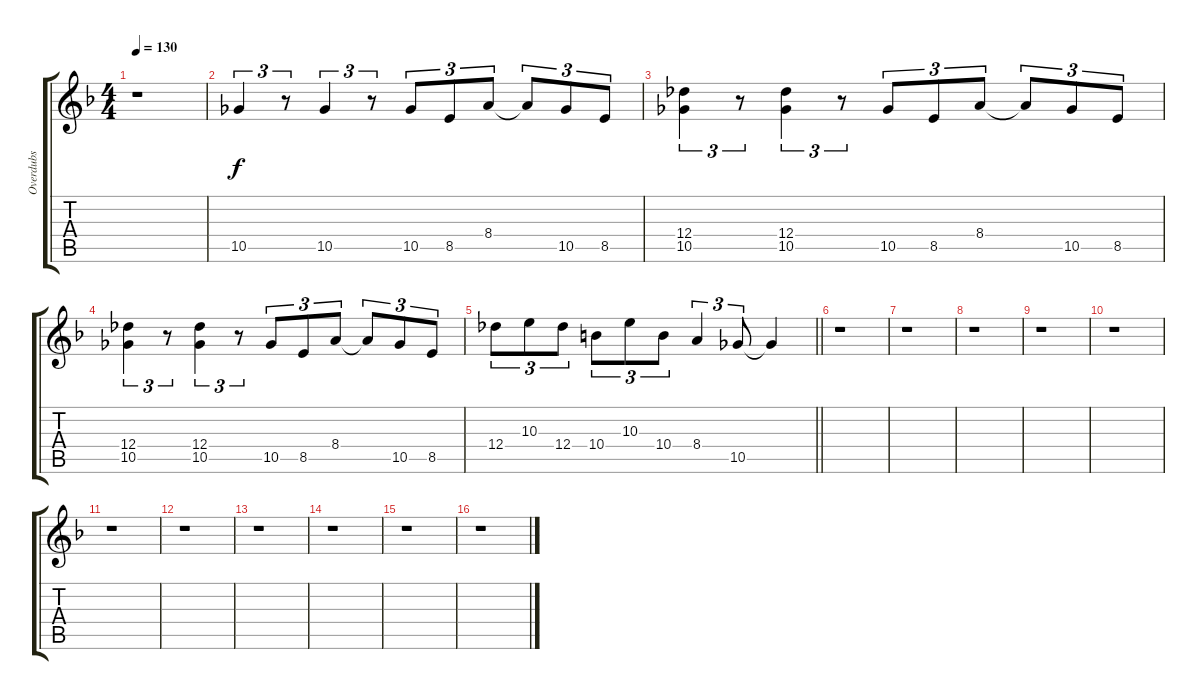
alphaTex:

\track ("Overdubs" "Overdubs") {instrument distortionguitar}
\staff {score tabs}
\tuning (Eb4 Bb3 Gb3 Db3 Ab2 Eb2) {hide}
\ts (4 4)
\tempo 130
\clef g2
\ks f
r.1{dy f} |
10.5.4{tu (3 2)} r.8{tu (3 2)} 10.5.4{tu (3 2)} r.8{tu (3 2)} 10.5.8{tu (3 2)} 8.5.8{tu (3 2)} 8.4.8{tu (3 2)} 8.4{t}.8{tu (3 2)} 10.5.8{tu (3 2)} 8.5.8{tu (3 2)} |
(12.4 10.5).4{tu (3 2)} r.8{tu (3 2)} (12.4 10.5).4{tu (3 2)} r.8{tu (3 2)} 10.5.8{tu (3 2)} 8.5.8{tu (3 2)} 8.4.8{tu (3 2)} 8.4{t}.8{tu (3 2)} 10.5.8{tu (3 2)} 8.5.8{tu (3 2)} |
(12.4 10.5).4{tu (3 2)} r.8{tu (3 2)} (12.4 10.5).4{tu (3 2)} r.8{tu (3 2)} 10.5.8{tu (3 2)} 8.5.8{tu (3 2)} 8.4.8{tu (3 2)} 8.4{t}.8{tu (3 2)} 10.5.8{tu (3 2)} 8.5.8{tu (3 2)} |
\barLineRight lightlight
12.4.8{tu (3 2)} 10.3.8{tu (3 2)} 12.4.8{tu (3 2)} 10.4.8{tu (3 2)} 10.3.8{tu (3 2)} 10.4.8{tu (3 2)} 8.4.4{tu (3 2)} 10.5.8{tu (3 2)} 10.5{t}.4 |
r.1 |
r.1 |
r.1 |
r.1 |
r.1 |
r.1 |
r.1 |
r.1 |
r.1 |
r.1 |
r.1
